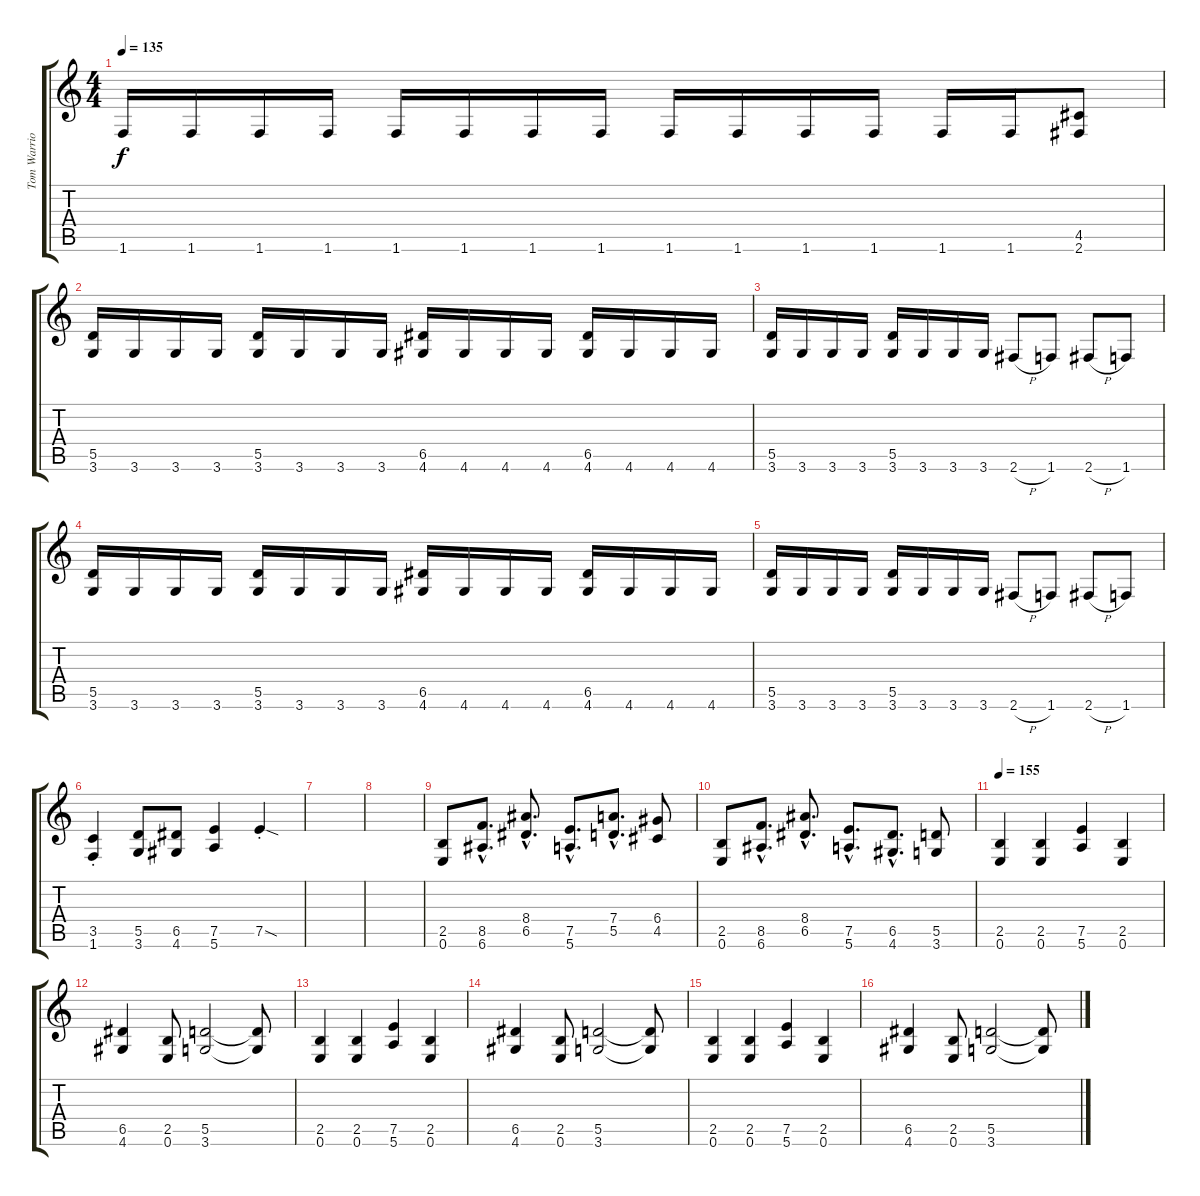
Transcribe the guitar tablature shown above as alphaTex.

\track ("Tom Warrior" "Tom Warrio") {instrument overdrivenguitar}
\staff {score tabs}
\tuning (E4 B3 G3 D3 A2 E2) {hide}
\ts (4 4)
\tempo 135
\clef g2
\ks c
1.6.16{dy f} 1.6.16 1.6.16 1.6.16 1.6.16 1.6.16 1.6.16 1.6.16 1.6.16 1.6.16 1.6.16 1.6.16 1.6.16 1.6.16 (4.5 2.6).8 |
(5.5 3.6).16 3.6.16 3.6.16 3.6.16 (5.5 3.6).16 3.6.16 3.6.16 3.6.16 (6.5 4.6).16 4.6.16 4.6.16 4.6.16 (6.5 4.6).16 4.6.16 4.6.16 4.6.16 |
(5.5 3.6).16 3.6.16 3.6.16 3.6.16 (5.5 3.6).16 3.6.16 3.6.16 3.6.16 2.6{h}.8 1.6.8 2.6{h}.8 1.6.8 |
(5.5 3.6).16 3.6.16 3.6.16 3.6.16 (5.5 3.6).16 3.6.16 3.6.16 3.6.16 (6.5 4.6).16 4.6.16 4.6.16 4.6.16 (6.5 4.6).16 4.6.16 4.6.16 4.6.16 |
(5.5 3.6).16 3.6.16 3.6.16 3.6.16 (5.5 3.6).16 3.6.16 3.6.16 3.6.16 2.6{h}.8 1.6.8 2.6{h}.8 1.6.8 |
(3.5{st} 1.6{st}).4 (5.5 3.6).8 (6.5 4.6).8 (7.5 5.6).4 7.5{sod st}.4 |
|
|
(2.5 0.6).8 (8.5{hac} 6.6{hac}).8{d} (8.4{hac} 6.5{hac}).8{d} (7.5{hac} 5.6{hac}).8{d} (7.4{hac} 5.5{hac}).8{d} (6.4 4.5).8 |
(2.5 0.6).8 (8.5{hac} 6.6{hac}).8{d} (8.4{hac} 6.5{hac}).8{d} (7.5{hac} 5.6{hac}).8{d} (6.5{hac} 4.6{hac}).8{d} (5.5 3.6).8 |
\tempo 155
(2.5 0.6).4 (2.5 0.6).4 (7.5 5.6).4 (2.5 0.6).4 |
(6.5 4.6).4 (2.5 0.6).8 (5.5 3.6).2 (5.5{t} 3.6{t}).8 |
(2.5 0.6).4 (2.5 0.6).4 (7.5 5.6).4 (2.5 0.6).4 |
(6.5 4.6).4 (2.5 0.6).8 (5.5 3.6).2 (5.5{t} 3.6{t}).8 |
(2.5 0.6).4 (2.5 0.6).4 (7.5 5.6).4 (2.5 0.6).4 |
(6.5 4.6).4 (2.5 0.6).8 (5.5 3.6).2 (5.5{t} 3.6{t}).8
